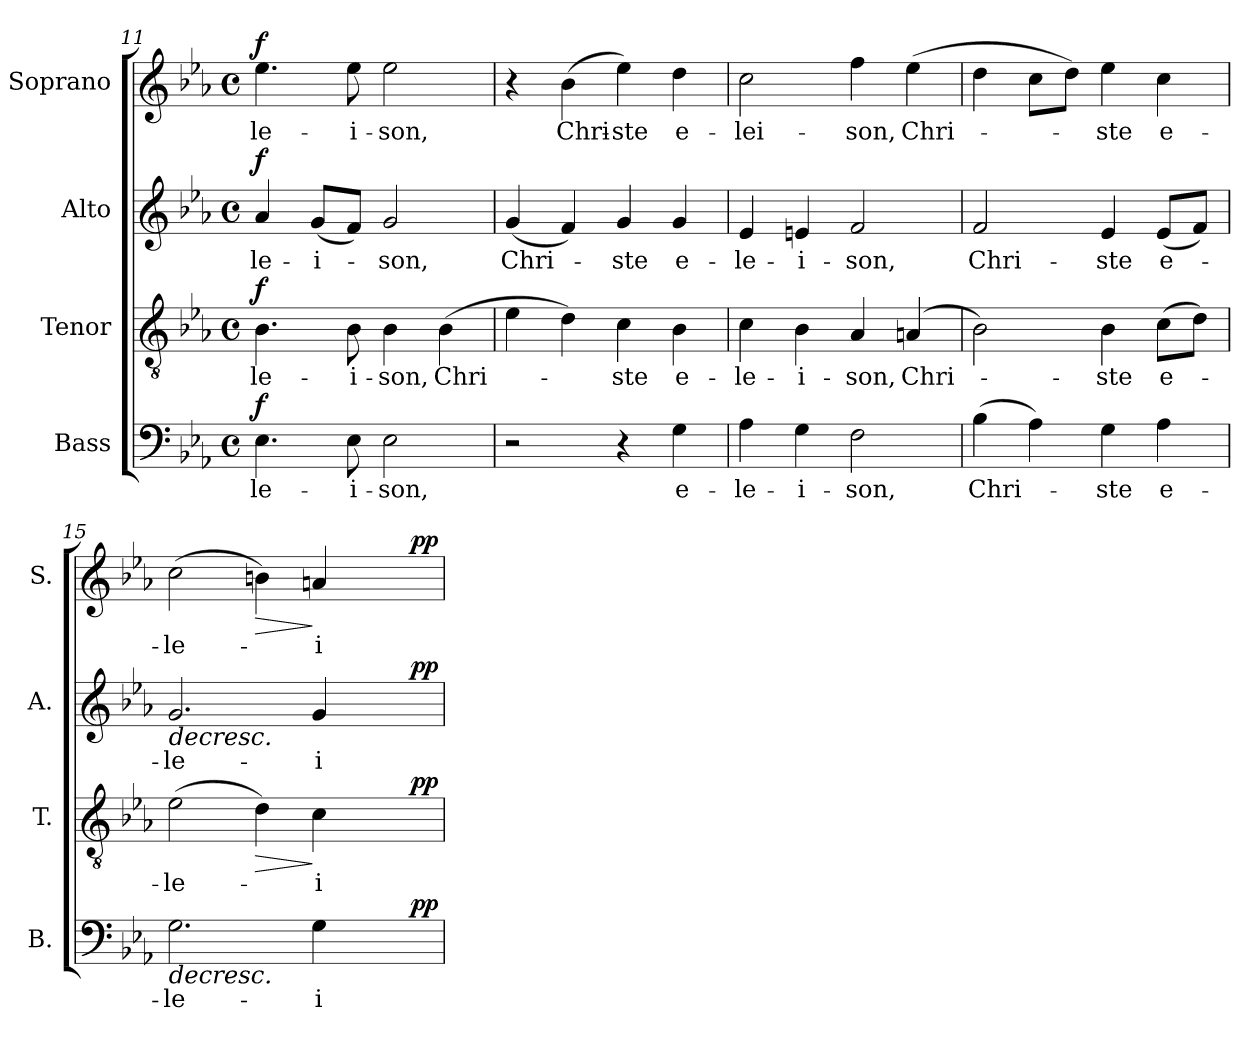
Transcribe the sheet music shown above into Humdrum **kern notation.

**kern	**text	**dynam	**kern	**text	**dynam	**kern	**text	**dynam	**kern	**text	**dynam
*part4	*part4	*part4	*part3	*part3	*part3	*part2	*part2	*part2	*part1	*part1	*part1
*staff4	*staff4	*staff4	*staff3	*staff3	*staff3	*staff2	*staff2	*staff2	*staff1	*staff1	*staff1
*I"Bass	*	*	*I"Tenor	*	*	*I"Alto	*	*	*I"Soprano	*	*
*I'B.	*	*	*I'T.	*	*	*I'A.	*	*	*I'S.	*	*
!!LO:LB:g=z
*clefF4	*	*	*clefGv2	*	*	*clefG2	*	*	*clefG2	*	*
*	*	*	*ITrd7c12	*	*	*	*	*	*	*	*
*k[b-e-a-]	*	*	*k[b-e-a-]	*	*	*k[b-e-a-]	*	*	*k[b-e-a-]	*	*
*E-:	*	*	*E-:	*	*	*E-:	*	*	*E-:	*	*
*M4/4	*	*	*M4/4	*	*	*M4/4	*	*	*M4/4	*	*
*met(c)	*	*	*met(c)	*	*	*met(c)	*	*	*met(c)	*	*
=11	=11	=11	=11	=11	=11	=11	=11	=11	=11	=11	=11
!	!LO:LY:b:color=#000000	!	!	!	!	!	!	!	!	!	!
!	!	!	!	!LO:LY:b:color=#000000	!	!	!	!	!	!	!
!	!	!	!	!	!	!	!LO:LY:b:color=#000000	!	!	!	!
!	!	!	!	!	!	!	!	!	!	!LO:LY:b:color=#000000	!
4.E-i\	-le-	f	4.BB-i\	-le-	f	4a-i/	-le-	f	4.ee-i\	-le-	f
!	!	!	!	!	!	!	!LO:LY:b:color=#000000	!	!	!	!
.	.	.	.	.	.	(8gi/L	-i-	.	.	.	.
!	!LO:LY:b:color=#000000	!	!	!	!	!	!	!	!	!	!
!	!	!	!	!LO:LY:b:color=#000000	!	!	!	!	!	!	!
!	!	!	!	!	!	!	!	!	!	!LO:LY:b:color=#000000	!
8E-i\	-i-	.	8BB-i\	-i-	.	8fi/J)	.	.	8ee-i\	-i-	.
!	!LO:LY:b:color=#000000	!	!	!	!	!	!	!	!	!	!
!	!	!	!	!LO:LY:b:color=#000000	!	!	!	!	!	!	!
!	!	!	!	!	!	!	!LO:LY:b:color=#000000	!	!	!	!
!	!	!	!	!	!	!	!	!	!	!LO:LY:b:color=#000000	!
2E-i\	-son,	.	4BB-i\	-son,	.	2gi/	-son,	.	2ee-i\	-son,	.
!	!	!	!	!LO:LY:b:color=#000000	!	!	!	!	!	!	!
.	.	.	(4BB-i\	Chri-	.	.	.	.	.	.	.
=12	=12	=12	=12	=12	=12	=12	=12	=12	=12	=12	=12
!	!	!	!	!	!	!	!LO:LY:b:color=#000000	!	!	!	!
2r	.	.	4E-i\	.	.	(4gi/	Chri-	.	4r	.	.
!	!	!	!	!	!	!	!	!	!	!LO:LY:b:color=#000000	!
.	.	.	4Di\)	.	.	4fi/)	.	.	(4b-i\	Chri-	.
!	!	!	!	!LO:LY:b:color=#000000	!	!	!	!	!	!	!
!	!	!	!	!	!	!	!LO:LY:b:color=#000000	!	!	!	!
!	!	!	!	!	!	!	!	!	!	!LO:LY:b:color=#000000	!
4r	.	.	4Ci\	-ste	.	4gi/	-ste	.	4ee-i\)	-ste	.
!	!LO:LY:b:color=#000000	!	!	!	!	!	!	!	!	!	!
!	!	!	!	!LO:LY:b:color=#000000	!	!	!	!	!	!	!
!	!	!	!	!	!	!	!LO:LY:b:color=#000000	!	!	!	!
!	!	!	!	!	!	!	!	!	!	!LO:LY:b:color=#000000	!
4Gi\	e-	.	4BB-i\	e-	.	4gi/	e-	.	4ddi\	e-	.
=13	=13	=13	=13	=13	=13	=13	=13	=13	=13	=13	=13
!	!LO:LY:b:color=#000000	!	!	!	!	!	!	!	!	!	!
!	!	!	!	!LO:LY:b:color=#000000	!	!	!	!	!	!	!
!	!	!	!	!	!	!	!LO:LY:b:color=#000000	!	!	!	!
!	!	!	!	!	!	!	!	!	!	!LO:LY:b:color=#000000	!
4A-i\	-le-	.	4Ci\	-le-	.	4e-i/	-le-	.	2cci\	-lei-	.
!	!LO:LY:b:color=#000000	!	!	!	!	!	!	!	!	!	!
!	!	!	!	!LO:LY:b:color=#000000	!	!	!	!	!	!	!
!	!	!	!	!	!	!	!LO:LY:b:color=#000000	!	!	!	!
4Gi\	-i-	.	4BB-i\	-i-	.	4eni/	-i-	.	.	.	.
!	!LO:LY:b:color=#000000	!	!	!	!	!	!	!	!	!	!
!	!	!	!	!LO:LY:b:color=#000000	!	!	!	!	!	!	!
!	!	!	!	!	!	!	!LO:LY:b:color=#000000	!	!	!	!
!	!	!	!	!	!	!	!	!	!	!LO:LY:b:color=#000000	!
2Fi\	-son,	.	4AA-i/	-son,	.	2fi/	-son,	.	4ffi\	-son,	.
!	!	!	!	!LO:LY:b:color=#000000	!	!	!	!	!	!	!
!	!	!	!	!	!	!	!	!	!	!LO:LY:b:color=#000000	!
.	.	.	(4AAni/	Chri-	.	.	.	.	(4ee-i\	Chri-	.
=14	=14	=14	=14	=14	=14	=14	=14	=14	=14	=14	=14
!	!LO:LY:b:color=#000000	!	!	!	!	!	!	!	!	!	!
!	!	!	!	!	!	!	!LO:LY:b:color=#000000	!	!	!	!
(4B-i\	Chri-	.	2BB-i\)	.	.	2fi/	Chri-	.	4ddi\	.	.
4A-i\)	.	.	.	.	.	.	.	.	8cci\L	.	.
.	.	.	.	.	.	.	.	.	8ddi\J)	.	.
!	!LO:LY:b:color=#000000	!	!	!	!	!	!	!	!	!	!
!	!	!	!	!LO:LY:b:color=#000000	!	!	!	!	!	!	!
!	!	!	!	!	!	!	!LO:LY:b:color=#000000	!	!	!	!
!	!	!	!	!	!	!	!	!	!	!LO:LY:b:color=#000000	!
4Gi\	-ste	.	4BB-i\	-ste	.	4e-i/	-ste	.	4ee-i\	-ste	.
!	!LO:LY:b:color=#000000	!	!	!	!	!	!	!	!	!	!
!	!	!	!	!LO:LY:b:color=#000000	!	!	!	!	!	!	!
!	!	!	!	!	!	!	!LO:LY:b:color=#000000	!	!	!	!
!	!	!	!	!	!	!	!	!	!	!LO:LY:b:color=#000000	!
4A-i\	e-	.	(8Ci\L	e-	.	(8e-i/L	e-	.	4cci\	e-	.
.	.	.	8Di\J)	.	.	8fi/J)	.	.	.	.	.
=15	=15	=15	=15	=15	=15	=15	=15	=15	=15	=15	=15
!	!LO:LY:b:color=#000000	!LO:HP:b	!	!	!	!	!	!	!	!	!
!	!	!	!	!LO:LY:b:color=#000000	!	!	!	!	!	!	!
!	!	!	!	!	!	!	!LO:LY:b:color=#000000	!LO:HP:b	!	!	!
!	!	!	!	!	!	!	!	!	!LO:TX:a:i:t=ritard.	!	!
!	!	!	!	!	!	!LO:TX:a:i:t=ritard.	!	!	!	!	!
!	!	!	!LO:TX:a:i:t=ritard.	!	!	!	!	!	!	!	!
!LO:TX:a:i:t=ritard.	!	!	!	!	!	!	!	!	!	!	!
!	!	!	!	!	!	!	!	!	!	!LO:LY:b:color=#000000	!
*^	*	*	*^	*	*	*^	*	*	*^	*	*
2.Gi\	2ryy	-le-	>	(2E-i\	2ryy	-le-	.	2.gi/	2ryy	-le-	>	(2cci\	2ryy	-le-	.
!	!	!	!	!	!	!	!LO:HP:b	!	!	!	!	!	!	!	!LO:HP:b
.	4ryy	.	.	4Di\)	4ryy	.	>	.	4ryy	.	.	4bni\)	4ryy	.	>
!	!	!LO:LY:b:color=#000000	!	!	!	!	!	!	!	!	!	!	!	!	!
!	!	!	!	!	!	!LO:LY:b:color=#000000	!	!	!	!	!	!	!	!	!
!	!	!	!	!	!	!	!	!	!	!LO:LY:b:color=#000000	!	!	!	!	!
!	!	!	!	!	!	!	!	!	!	!	!	!	!	!LO:LY:b:color=#000000	!
4Gi\	8ryy	-i-	.	4Ci\	8ryy	-i-	]	4gi/	8ryy	-i-	.	4ani/	8ryy	-i-	]
.	16ryy	.	.	.	16ryy	.	.	.	16ryy	.	.	.	16ryy	.	.
.	32ryy	.	.	.	32ryy	.	.	.	32ryy	.	.	.	32ryy	.	.
.	64ryy	.	.	.	64ryy	.	.	.	64ryy	.	.	.	64ryy	.	.
.	128...ryy	.	.	.	128...ryy	.	.	.	128...ryy	.	.	.	128...ryy	.	.
.	1024ryy	.	pp	.	1024ryy	.	pp	.	1024ryy	.	pp	.	1024ryy	.	pp
.	.	.	]	.	.	.	.	.	.	.	]	.	.	.	.
*v	*v	*	*	*	*	*	*	*v	*v	*	*	*v	*v	*	*
*	*	*	*v	*v	*	*	*	*	*	*	*	*
=	=	=	=	=	=	=	=	=	=	=	=
*-	*-	*-	*-	*-	*-	*-	*-	*-	*-	*-	*-
